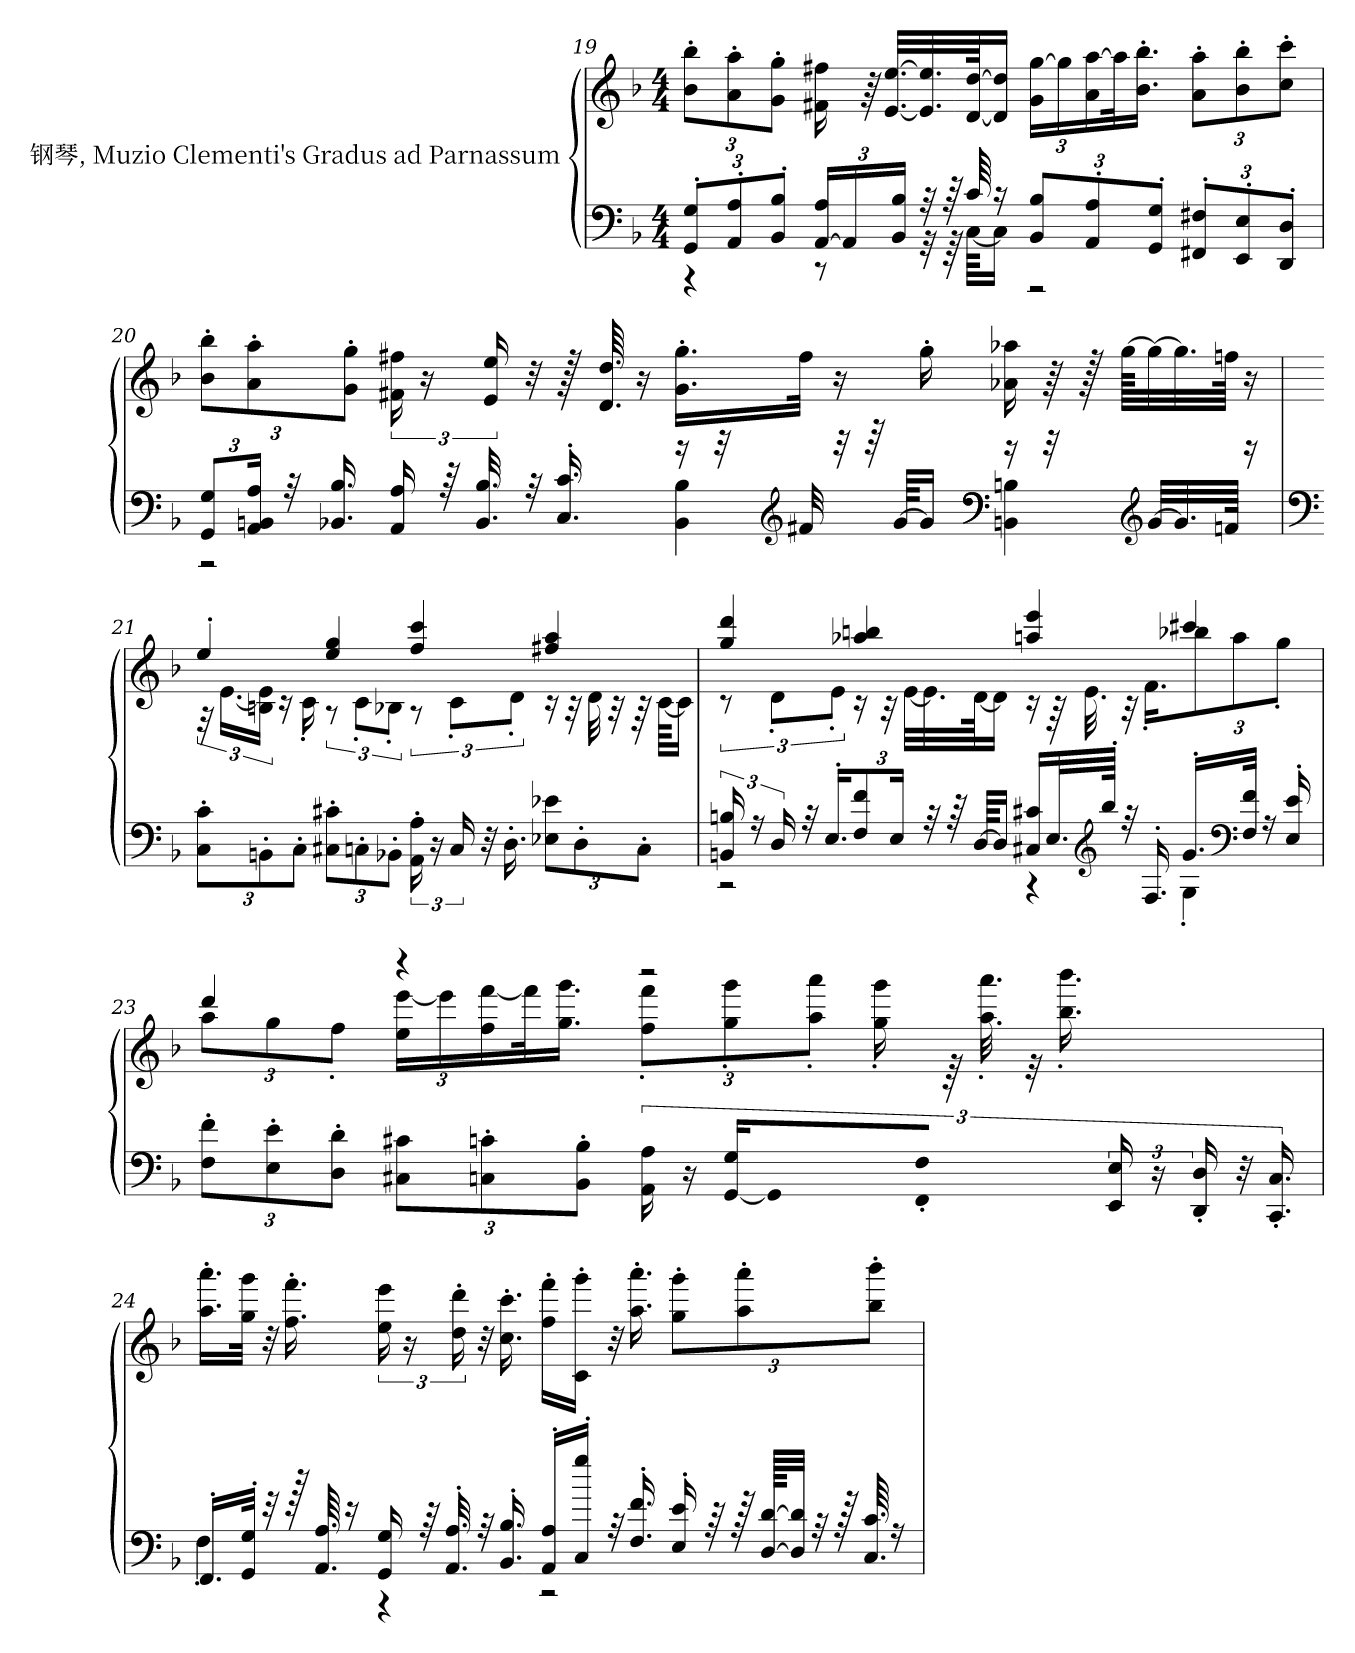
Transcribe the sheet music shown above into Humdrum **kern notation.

**kern	**kern
*part1	*part1
*staff2	*staff1
*I"钢琴, Muzio Clementi's Gradus ad Parnassum	*
!!LO:LB:g=z
*clefF4	*clefG2
*k[b-]	*k[b-]
*M4/4	*M4/4
*Xbrackettup	*Xbrackettup
=19	=19
*^	*
12GG/' 12G/'L	4r	12b-\' 12bb-\'L
12AA/' 12A/'	.	12a\' 12aa\'
12BB-/' 12B-/'J	.	12g\' 12gg\'J
[24AA/ 24A/LL	8r	16f#X\ 16ff#X\
24AA/]	.	.
.	.	64r
.	.	[32.e/ [32.ee/LLL
24BB-/ 24B-/JJ	.	.
32r	32r	32.e/] 32.ee/]
64r	64r	.
64c/	[64C\KKLL	[64d/ [64dd/JK
16r	16C\JJ]	16d/] 16dd/]JJ
12BB-/ 12B-/L	2r	24g\ [24gg\LL
.	.	24gg\]
12AA/' 12A/'	.	24a\ [24aa\
.	.	32aa\K]
.	.	16.b-\' 16.bb-\'JJ
12GG/' 12G/'J	.	.
12FF#X/' 12F#X/'L	.	12a\' 12aa\'L
12EE/' 12E/'	.	12b-\' 12bb-\'
12DD/' 12D/'J	.	12cc\' 12ccc\'J
!!LO:PB:g=z
=20	=20	=20
12GG/ 12G/L	2r	12b-\' 12bb-\'L
24AA/ 24BBn/ 24A/Jk	.	12a\' 12aa\'
32r	.	.
16.BB-X/ 16.B-/	.	.
.	.	12g\' 12gg\'J
*	*	*brackettup
16AA/ 16A/	.	24f#X\ 24ff#X\
.	.	24r
64r	.	.
32.BB-/ 32.B-/	.	.
.	.	24e/ 24ee/
32r	.	32r
16.C/' 16.c/'	.	128r
.	.	64.d/ 64.dd/
.	.	16r
16r	4BB-\ 4B-\	16.g\' 16.gg\'LL
32r	.	.
*clefG2	*	*
32f#X/	.	32ff#\JJk
32r	.	16r
64r	.	.
[64g/KKLL	.	.
16g/JJ]	.	16gg'\
*clefF4	*	*
16r	4BBn\ 4Bn\	16a-X\ 16aa-X\
32r	.	64r
.	.	128r
.	.	[128gg\KKLLL
*clefG2	*	*
[32g/LLL	.	32gg\_
32.g/]	.	32.gg\]
64fn/JJJk	.	64ffn\JJJk
16r	.	16r
*v	*v	*
!!LO:LB:g=z
=21	=21
*clefF4	*
*	*^
12C\' 12c\'L	4ee'/	48r
.	.	[24.e\LL
12BBn'\	.	24Bn\ 24e\]JJ
.	.	16r
12C'\J	.	.
.	.	16c'\
12C#X\' 12c#X\'L	4ee/ 4gg/	12r
12Cn'\	.	12c'\L
12BB-X'\J	.	12B-X'\J
*brackettup	*	*
24AA\' 24A\'	4ff/ 4ccc/	12r
24r	.	.
24C/	.	12c'\L
32r	.	.
16.D'\	.	.
.	.	12d'\J
*Xbrackettup	*	*
12E-X\ 12e-X\L	4ff#X/ 4aa/	16r
.	.	32r
12D'\	.	.
.	.	32d\
.	.	32r
.	.	64r
12C'\J	.	.
.	.	[64c\KKLL
.	.	16c\JJ]
!!LO:LB:g=z	!!
=22	=22	=22
*brackettup	*	*
*^	*	*
24BBn/ 24Bn/	2r	4gg/ 4ddd/	12r
24r	.	.	.
24D/	.	.	12d'\L
32r	.	.	.
16.E'/KL	.	.	.
.	.	.	12e'\J
*Xbrackettup	*	*	*
12F/ 12f/	.	4aa-X/ 4bbn/	16r
.	.	.	32r
24E/Jk	.	.	.
.	.	.	[32e\LLL
32r	.	.	32.e\]
64r	.	.	.
[64D/KKLL	.	.	[64d\JK
16D/JJ]	.	.	16d\JJ]
16C#X/ 16c#X/LL	4r	4aan/ 4eee/	16r
32.E/L	.	.	64r
.	.	.	32.e\
*clefG2	*	*	*
64bb-'/JJJk	.	.	.
32r	.	.	32r
16.F'/	.	.	16.f'\KL
*	*	*	*Xbrackettup
16.g'/LL	4G'\	4ccc#X/	12bb-X\
.	.	.	12aa\
*clefF4	*	*	*
32F/ 32f/JJk	.	.	.
16r	.	.	.
.	.	.	12gg'\J
16E/' 16e/'	.	.	.
*v	*v	*	*
!!LO:LB:g=z	!!
=23	=23	=23
12F\' 12f\'L	4ddd/	12aa\L
12E\' 12e\'	.	12gg\
12D\' 12d\'J	.	12ff'\J
12C#X\ 12c#X\L	4r	24ee\ [24eee\LL
.	.	24eee\]
12Cn\' 12cn\'	.	24ff\ [24fff\
.	.	32fff\K]
.	.	16.gg\ 16.ggg\JJ
12BB-\' 12B-\'J	.	.
*brackettup	*	*
24AA\ 24A\	2r	12ff\' 12fff\'L
24r	.	.
[24GG/ 24G/LL	.	12gg\' 12ggg\'
16GG/]	.	.
.	.	12aa\' 12aaa\'J
16FF/' 16F/'JJ	.	.
24EE/ 24E/	.	16gg\' 16ggg\'
24r	.	.
.	.	64r
.	.	32.aa\' 32.aaa\'
24DD/' 24D/'	.	.
32r	.	32r
16.CC/' 16.C/'	.	16.bb-\' 16.bbb-\'
*	*v	*v
!!LO:LB:g=z
=24	=24
*^	*
16.FF'/LL	4F'\	16.aa\' 16.aaa\'LL
32GG/' 32G/'JJk	.	32gg\ 32ggg\JJk
32r	.	32r
128r	.	16.ff\' 16.fff\'
64.AA/ 64.A/	.	.
16r	.	.
*	*	*brackettup
16GG/ 16G/	4r	24ee\ 24eee\
.	.	24r
64r	.	.
32.AA/' 32.A/'	.	.
.	.	24dd\' 24ddd\'
32r	.	32r
16.BB-/' 16.B-/'	.	16.cc\' 16.ccc\'
16AA/' 16A/'LL	2r	16ff\' 16fff\'LL
16C/' 16gg/'JJ	.	16c\' 16ggg\'JJ
32r	.	32r
16.F/' 16.f/'	.	16.aa\' 16.aaa\'
*	*	*Xbrackettup
16E/' 16e/'	.	12gg\' 12ggg\'L
64r	.	.
128r	.	.
.	.	12aa\' 12aaa\'
[128D/ [128d/KKLLL	.	.
32D/] 32d/]JJJ	.	.
32r	.	.
128r	.	.
64.C/ 64.c/	.	.
.	.	12bb-\' 12bbb-\'J
16r	.	.
*v	*v	*
=	=
*-	*-
